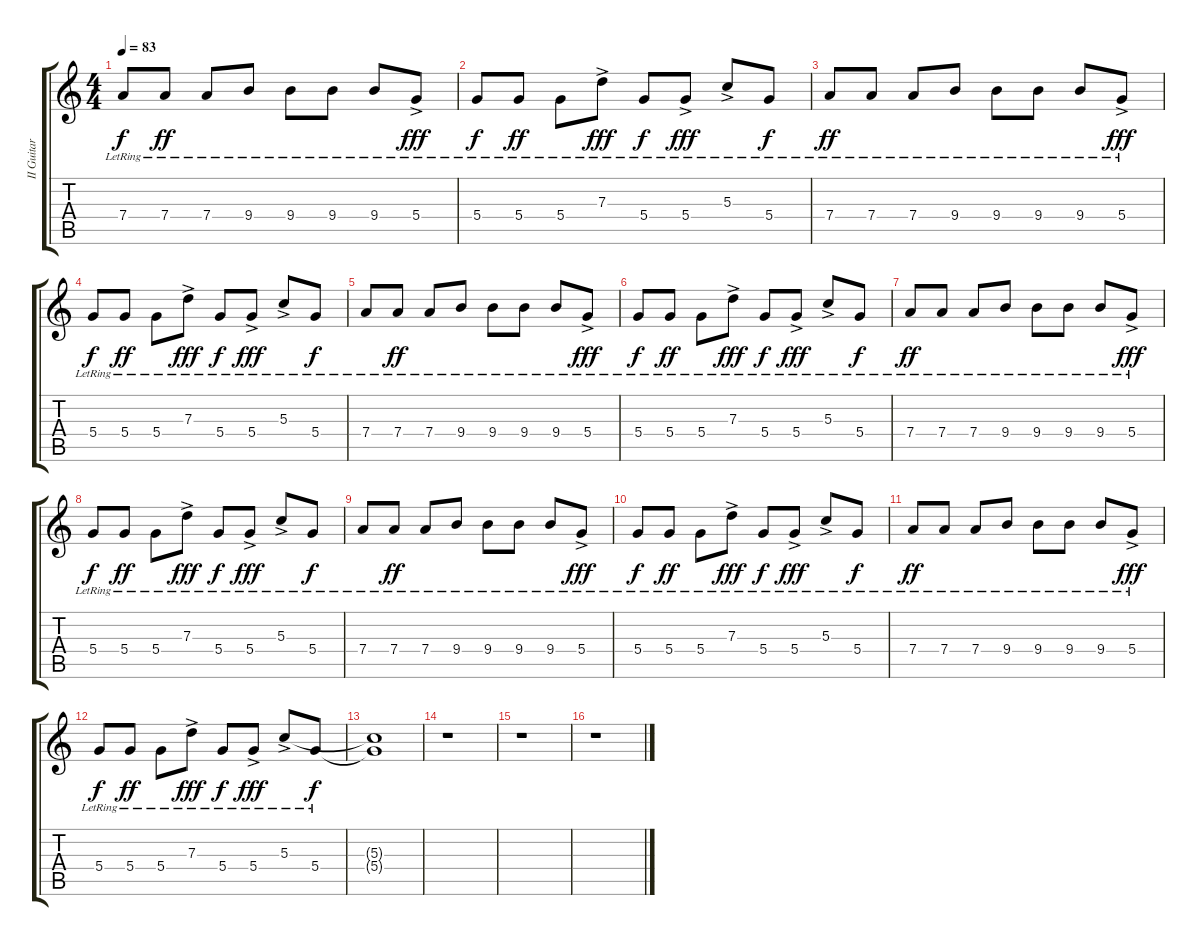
\track ("II Guitar" "II Guitar") {instrument electricguitarjazz}
\staff {score tabs}
\tuning (E4 B3 G3 D3 A2 E2) {hide}
\ts (4 4)
\tempo 83
\clef g2
\ks c
7.4{lr}.8{dy f} 7.4{lr}.8{dy ff} 7.4{lr}.8 9.4{lr}.8 9.4{lr}.8 9.4{lr}.8 9.4{lr}.8 5.4{ac lr}.8{dy fff} |
5.4{lr}.8{dy f} 5.4{lr}.8{dy ff} 5.4{lr}.8 7.3{ac lr}.8{dy fff} 5.4{lr}.8{dy f} 5.4{ac lr}.8{dy fff} 5.3{ac lr}.8 5.4{lr}.8{dy f} |
7.4{lr}.8{dy ff} 7.4{lr}.8 7.4{lr}.8 9.4{lr}.8 9.4{lr}.8 9.4{lr}.8 9.4{lr}.8 5.4{ac lr}.8{dy fff} |
5.4{lr}.8{dy f} 5.4{lr}.8{dy ff} 5.4{lr}.8 7.3{ac lr}.8{dy fff} 5.4{lr}.8{dy f} 5.4{ac lr}.8{dy fff} 5.3{ac lr}.8 5.4{lr}.8{dy f} |
7.4{lr}.8 7.4{lr}.8{dy ff} 7.4{lr}.8 9.4{lr}.8 9.4{lr}.8 9.4{lr}.8 9.4{lr}.8 5.4{ac lr}.8{dy fff} |
5.4{lr}.8{dy f} 5.4{lr}.8{dy ff} 5.4{lr}.8 7.3{ac lr}.8{dy fff} 5.4{lr}.8{dy f} 5.4{ac lr}.8{dy fff} 5.3{ac lr}.8 5.4{lr}.8{dy f} |
7.4{lr}.8{dy ff} 7.4{lr}.8 7.4{lr}.8 9.4{lr}.8 9.4{lr}.8 9.4{lr}.8 9.4{lr}.8 5.4{ac lr}.8{dy fff} |
5.4{lr}.8{dy f} 5.4{lr}.8{dy ff} 5.4{lr}.8 7.3{ac lr}.8{dy fff} 5.4{lr}.8{dy f} 5.4{ac lr}.8{dy fff} 5.3{ac lr}.8 5.4{lr}.8{dy f} |
7.4{lr}.8 7.4{lr}.8{dy ff} 7.4{lr}.8 9.4{lr}.8 9.4{lr}.8 9.4{lr}.8 9.4{lr}.8 5.4{ac lr}.8{dy fff} |
5.4{lr}.8{dy f} 5.4{lr}.8{dy ff} 5.4{lr}.8 7.3{ac lr}.8{dy fff} 5.4{lr}.8{dy f} 5.4{ac lr}.8{dy fff} 5.3{ac lr}.8 5.4{lr}.8{dy f} |
7.4{lr}.8{dy ff} 7.4{lr}.8 7.4{lr}.8 9.4{lr}.8 9.4{lr}.8 9.4{lr}.8 9.4{lr}.8 5.4{ac lr}.8{dy fff} |
5.4{lr}.8{dy f} 5.4{lr}.8{dy ff} 5.4{lr}.8 7.3{ac lr}.8{dy fff} 5.4{lr}.8{dy f} 5.4{ac lr}.8{dy fff} 5.3{ac lr}.8 5.4{lr}.8{dy f} |
(5.3{t} 5.4{t}).1 |
r.1 |
r.1 |
r.1
